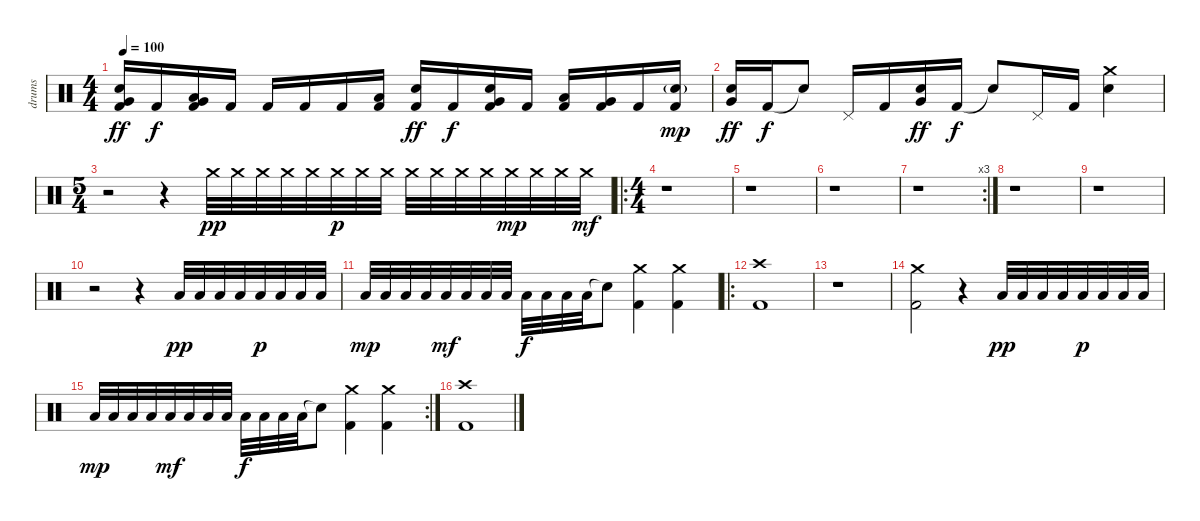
\track ("drums" "drums") {instrument percussion}
\staff {score}
\articulation defaults
\ts (4 4)
\tempo 100
\clef neutral
\ks c
("Snare (hit) 2" "Very Low Tom (hit)" "Kick (hit) 2").16{dy ff} "Kick (hit) 2".16{dy f} ("Very Low Tom (hit)" "Low Floor Tom (hit)" "Kick (hit) 2").16 "Kick (hit) 2".16 "Kick (hit) 2".16 "Kick (hit) 2".16 "Kick (hit) 2".16 ("Low Floor Tom (hit)" "Kick (hit) 2").16 ("Snare (hit) 2" "Kick (hit) 2").16{dy ff} "Kick (hit) 2".16{dy f} ("Snare (hit) 2" "Very Low Tom (hit)" "Kick (hit) 2").16 "Kick (hit) 2".16 ("Low Floor Tom (hit)" "Kick (hit) 2").16 ("Very Low Tom (hit)" "Kick (hit) 2").16 "Kick (hit) 2".16 ("Snare (hit) 2"{g} "Kick (hit) 2").16{dy mp} |
("Snare (hit) 2" "Very Low Tom (hit)").16{dy ff} "Kick (hit) 2".16{dy f} "Snare (hit)"{t}.8 "Pedal Hi-Hat (hit)".16 "Kick (hit) 2".16 ("Snare (hit) 2" "Very Low Tom (hit)").16{dy ff} "Kick (hit) 2".16{dy f} "Snare (hit)"{t}.8 "Pedal Hi-Hat (hit)".16 "Kick (hit) 2".16 ("Crash medium (hit)" "Snare (hit) 2").4 |
\ts (5 4)
r.2 r.4 "Crash medium (hit)".32{dy pp} "Crash medium (hit)".32 "Crash medium (hit)".32 "Crash medium (hit)".32 "Crash medium (hit)".32 "Crash medium (hit)".32{dy p} "Crash medium (hit)".32 "Crash medium (hit)".32 "Crash medium (hit)".32 "Crash medium (hit)".32 "Crash medium (hit)".32 "Crash medium (hit)".32 "Crash medium (hit)".32{dy mp} "Crash medium (hit)".32 "Crash medium (hit)".32 "Crash medium (hit)".32{dy mf} |
\ro
\ts (4 4)
r.1 |
r.1 |
r.1 |
\rc 3
r.1 |
r.1 |
r.1 |
r.2 r.4 "Low Floor Tom (hit)".32{dy pp} "Low Floor Tom (hit)".32 "Low Floor Tom (hit)".32 "Low Floor Tom (hit)".32 "Low Floor Tom (hit)".32{dy p} "Low Floor Tom (hit)".32 "Low Floor Tom (hit)".32 "Low Floor Tom (hit)".32 |
"Low Floor Tom (hit)".32{dy mp} "Low Floor Tom (hit)".32 "Low Floor Tom (hit)".32 "Low Floor Tom (hit)".32 "Low Floor Tom (hit)".32{dy mf} "Low Floor Tom (hit)".32 "Low Floor Tom (hit)".32 "Low Floor Tom (hit)".32 "Low Floor Tom (hit)".32{dy f} "Low Floor Tom (hit)".32 "Low Floor Tom (hit)".32 "Low Floor Tom (hit)".32 "Snare (hit)"{t}.8 ("Crash medium (hit)" "Kick (hit) 2").4 ("Crash medium (hit)" "Kick (hit) 2").4 |
\ro
("Crash high (hit)" "Kick (hit) 2").1 |
r.1 |
("Crash medium (hit)" "Kick (hit) 2").2 r.4 "Low Floor Tom (hit)".32{dy pp} "Low Floor Tom (hit)".32 "Low Floor Tom (hit)".32 "Low Floor Tom (hit)".32 "Low Floor Tom (hit)".32{dy p} "Low Floor Tom (hit)".32 "Low Floor Tom (hit)".32 "Low Floor Tom (hit)".32 |
\rc 2 "Low Floor Tom (hit)".32{dy mp} "Low Floor Tom (hit)".32 "Low Floor Tom (hit)".32 "Low Floor Tom (hit)".32 "Low Floor Tom (hit)".32{dy mf} "Low Floor Tom (hit)".32 "Low Floor Tom (hit)".32 "Low Floor Tom (hit)".32 "Low Floor Tom (hit)".32{dy f} "Low Floor Tom (hit)".32 "Low Floor Tom (hit)".32 "Low Floor Tom (hit)".32 "Snare (hit)"{t}.8
("Crash medium (hit)" "Kick (hit) 2").4 ("Crash medium (hit)" "Kick (hit) 2").4 |
("Crash high (hit)" "Kick (hit) 2").1
